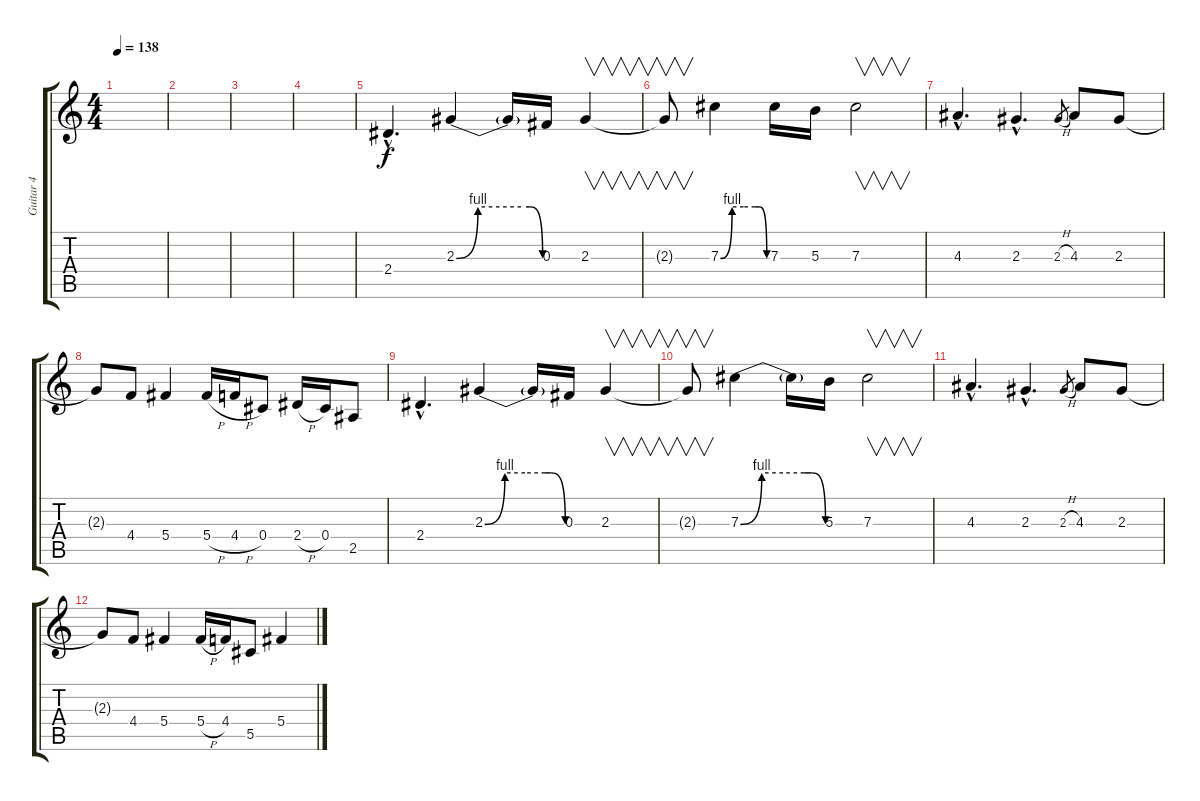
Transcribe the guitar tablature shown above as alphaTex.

\track ("Guitar 4" "Guitar 4") {instrument distortionguitar}
\staff {score tabs}
\tuning (Eb4 Bb3 Gb3 Db3 Ab2 Eb2) {hide}
\ts (4 4)
\tempo 138
\clef g2
\ks c
|
|
|
|
2.4{hac}.4{d} 2.3{be (custom 0 0 15 4 30 4 45 4 51 4 60 0)}.4 2.3{t}.16 0.3.16 2.3.4{v} |
2.3{t}.8{v} 7.3{be (custom 0 0 15 4 30 4 45 4 50 4 60 0)}.4 7.3.16 5.3.16 7.3.2{v} |
4.3{hac}.4{d} 2.3{hac}.4{d} 2.3{h}.8{gr} 4.3.8 2.3.8 |
2.3{t}.8 4.4.8 5.4.4 5.4{h}.16 4.4{h}.16 0.4.8 2.4{h}.16 0.4.16 2.5.8 |
2.4{hac}.4{d} 2.3{be (custom 0 0 15 4 30 4 45 4 49 4 60 0)}.4 2.3{t}.16 0.3.16 2.3.4{v} |
2.3{t}.8{v} 7.3{be (custom 0 0 15 4 30 4 45 4 50 4 60 0)}.4 7.3{t}.16 5.3.16 7.3.2{v} |
4.3{hac}.4{d} 2.3{hac}.4{d} 2.3{h}.8{gr} 4.3.8 2.3.8 |
2.3{t}.8 4.4.8 5.4.4 5.4{h}.16 4.4.16 5.5.8 5.4.4
